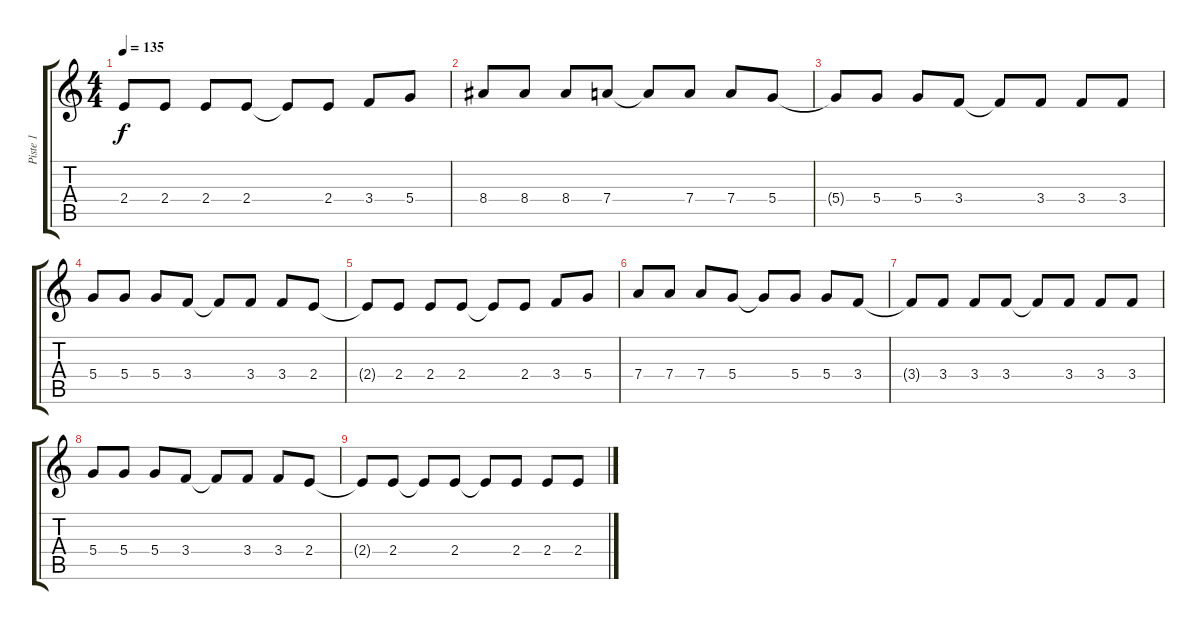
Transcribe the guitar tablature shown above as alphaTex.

\track ("Piste 1" "Piste 1") {instrument overdrivenguitar}
\staff {score tabs}
\tuning (E4 B3 G3 D3 A2 E2) {hide}
\ts (4 4)
\tempo 135
\clef g2
\ks c
2.4{t}.8{dy f} 2.4.8 2.4.8 2.4.8 2.4{t}.8 2.4.8 3.4.8 5.4.8 |
8.4.8 8.4.8 8.4.8 7.4.8 7.4{t}.8 7.4.8 7.4.8 5.4.8 |
5.4{t}.8 5.4.8 5.4.8 3.4.8 3.4{t}.8 3.4.8 3.4.8 3.4.8 |
5.4.8 5.4.8 5.4.8 3.4.8 3.4{t}.8 3.4.8 3.4.8 2.4.8 |
2.4{t}.8 2.4.8 2.4.8 2.4.8 2.4{t}.8 2.4.8 3.4.8 5.4.8 |
7.4.8 7.4.8 7.4.8 5.4.8 5.4{t}.8 5.4.8 5.4.8 3.4.8 |
3.4{t}.8 3.4.8 3.4.8 3.4.8 3.4{t}.8 3.4.8 3.4.8 3.4.8 |
5.4.8 5.4.8 5.4.8 3.4.8 3.4{t}.8 3.4.8 3.4.8 2.4.8 |
2.4{t}.8 2.4.8 2.4{t}.8 2.4.8 2.4{t}.8 2.4.8 2.4.8 2.4.8
